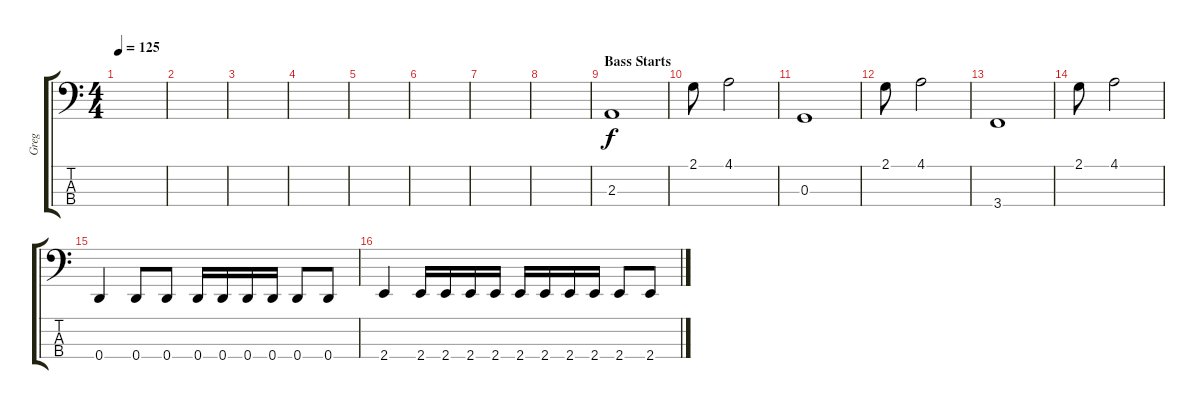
\track ("Greg" "Greg") {instrument electricbasspick}
\staff {score tabs}
\tuning (F2 C2 G1 D1) {hide}
\ts (4 4)
\tempo 125
\clef f4
\ks c
|
|
|
|
|
|
|
|
\section ("" "Bass Starts")
2.3.1 |
2.1.8 4.1.2 |
0.3.1 |
2.1.8 4.1.2 |
3.4.1 |
2.1.8 4.1.2 |
0.4.4 0.4.8 0.4.8 0.4.16 0.4.16 0.4.16 0.4.16 0.4.8 0.4.8 |
2.4.4 2.4.16 2.4.16 2.4.16 2.4.16 2.4.16 2.4.16 2.4.16 2.4.16 2.4.8 2.4.8
